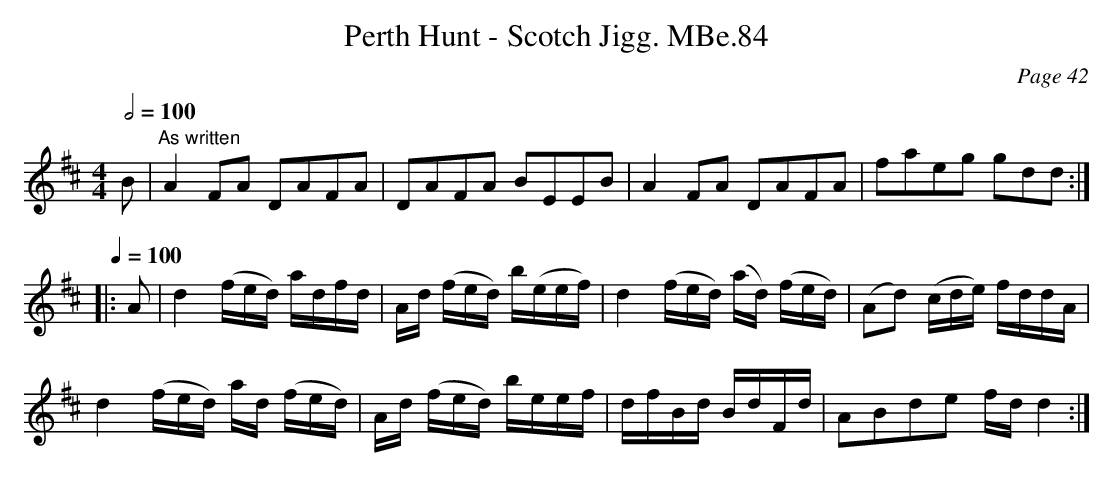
X:1
C:Page 42
T:Perth Hunt - Scotch Jigg. MBe.84
M:4/4
L:1/8
Q:1/2=100
K:D
B|"As written"A2 FA DAFA|DAFA BEEB|A2 FA DAFA|faeg gdd:|
Q:1/4=100
|:A|d2 (f/e/d/) a/d/f/d/|A/d/ (f/e/d/) b/(e/e/f/)|\
d2 (f/e/d/) (a/d/) (f/e/d/)|(Ad) (c/d/e/) f/d/d/A/|
d2 (f/e/d/) a/d/ (f/e/d/)|A/d/ (f/e/d/) b/e/e/f/|\
d/f/B/d/ B/d/F/d/|ABde f/d/ d2:|
